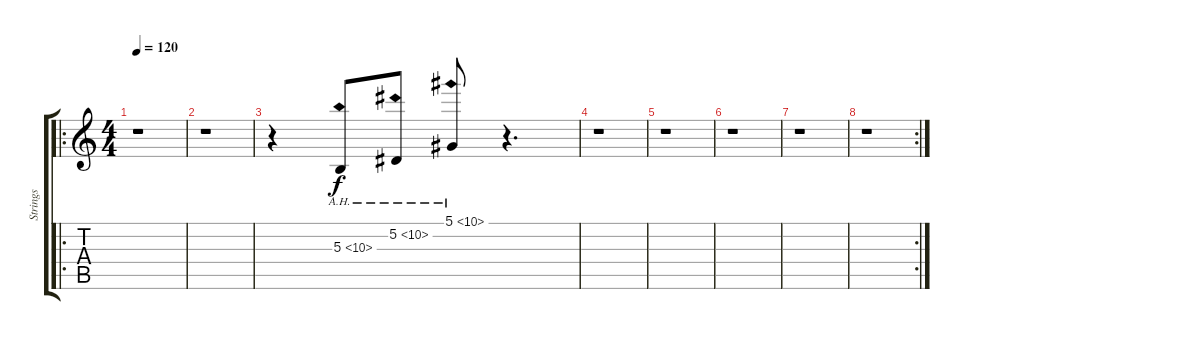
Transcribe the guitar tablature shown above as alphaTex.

\track ("Strings" "Strings") {instrument stringensemble1}
\staff {score tabs}
\tuning (Eb4 Bb3 Gb3 Db3 Ab2 Eb2) {hide}
\ro
\ts (4 4)
\tempo 120
\clef g2
\ks c
r.1{dy f instrument stringensemble1} |
r.1 |
r.4 5.3{ah 5}.8 5.2{ah 5}.8 5.1{ah 5}.8 r.4{d} |
r.1 |
r.1 |
r.1 |
r.1 |
\rc 2
r.1
